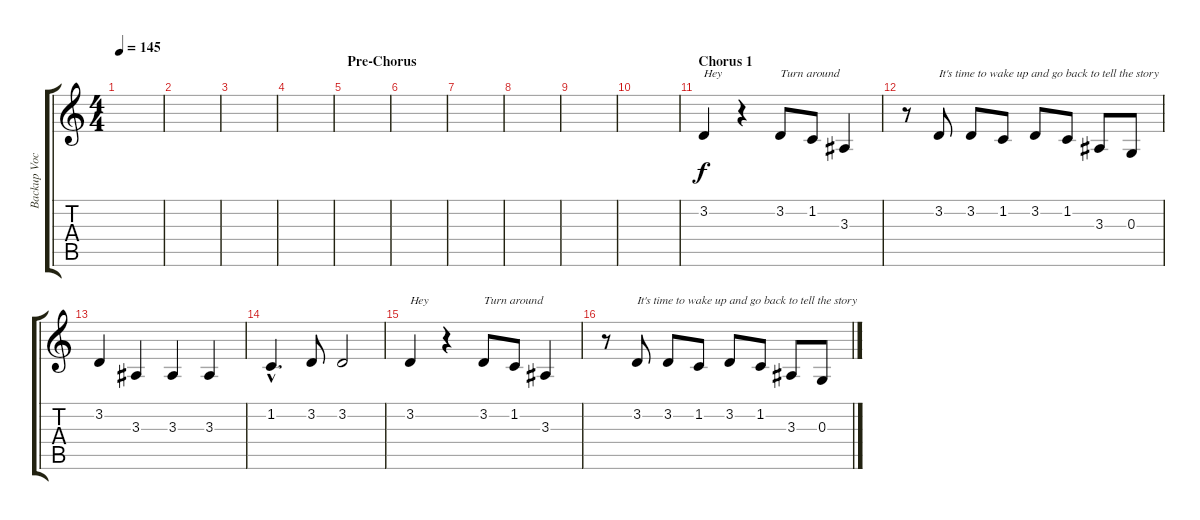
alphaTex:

\track ("Backup Vocals" "Backup Voc") {instrument bassoon}
\staff {score tabs}
\tuning (E4 B3 G3 D3 A2 E2) {hide}
\ts (4 4)
\tempo 145
\clef g2
\ks c
|
|
|
|
\section ("" "Pre-Chorus")
|
|
|
|
|
|
\section ("" "Chorus 1")
3.2.4{txt "Hey"} r.4 3.2.8{txt "Turn around"} 1.2.8 3.3.4 |
r.8 3.2.8{txt "It's time to wake up and go back to tell the story"} 3.2.8 1.2.8 3.2.8 1.2.8 3.3.8 0.3.8 |
3.2.4 3.3.4 3.3.4 3.3.4 |
1.2{hac}.4{d} 3.2.8 3.2.2 |
3.2.4{txt "Hey"} r.4 3.2.8{txt "Turn around"} 1.2.8 3.3.4 |
r.8 3.2.8{txt "It's time to wake up and go back to tell the story"} 3.2.8 1.2.8 3.2.8 1.2.8 3.3.8 0.3.8
